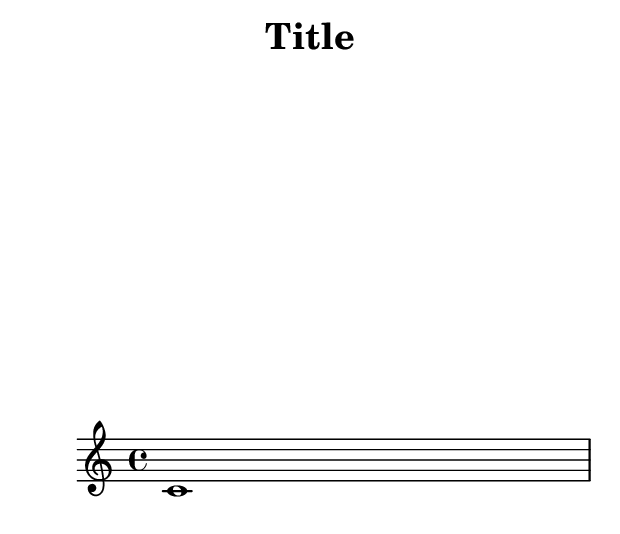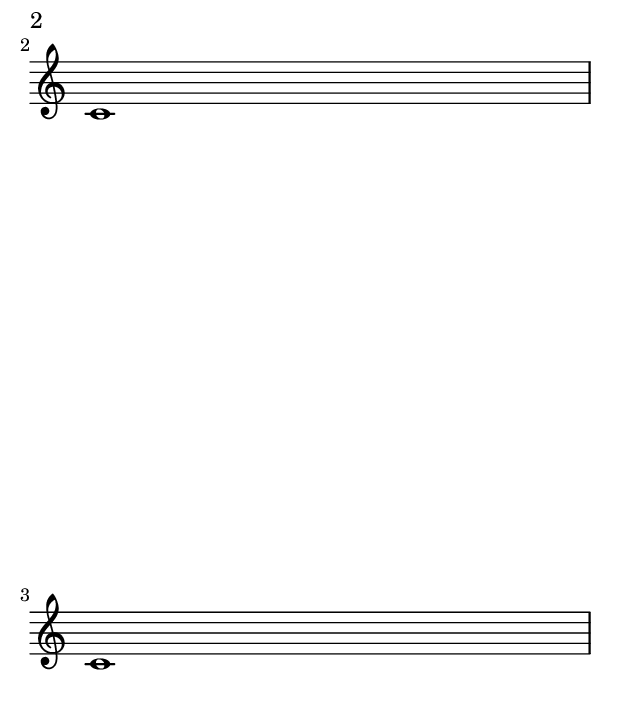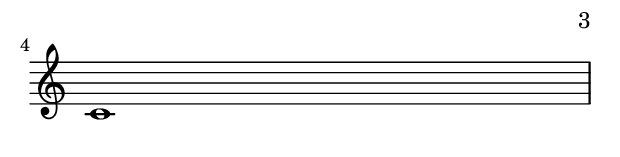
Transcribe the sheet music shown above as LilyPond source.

\version "2.16.0"

\header {
  texidoc = "The max-systems-per-page variable prevents more
than a given number of systems from being on a page. Titles
are not counted as systems. \\noPageBreak can override
max-systems-per-page in unusual situations."
  title = "Title"
}

#(set-default-paper-size "a6")

\book {
  \paper {
    max-systems-per-page = 1
  }

  { c'1 \break c'1 \break \noPageBreak c'1 \break c'1 }
}
